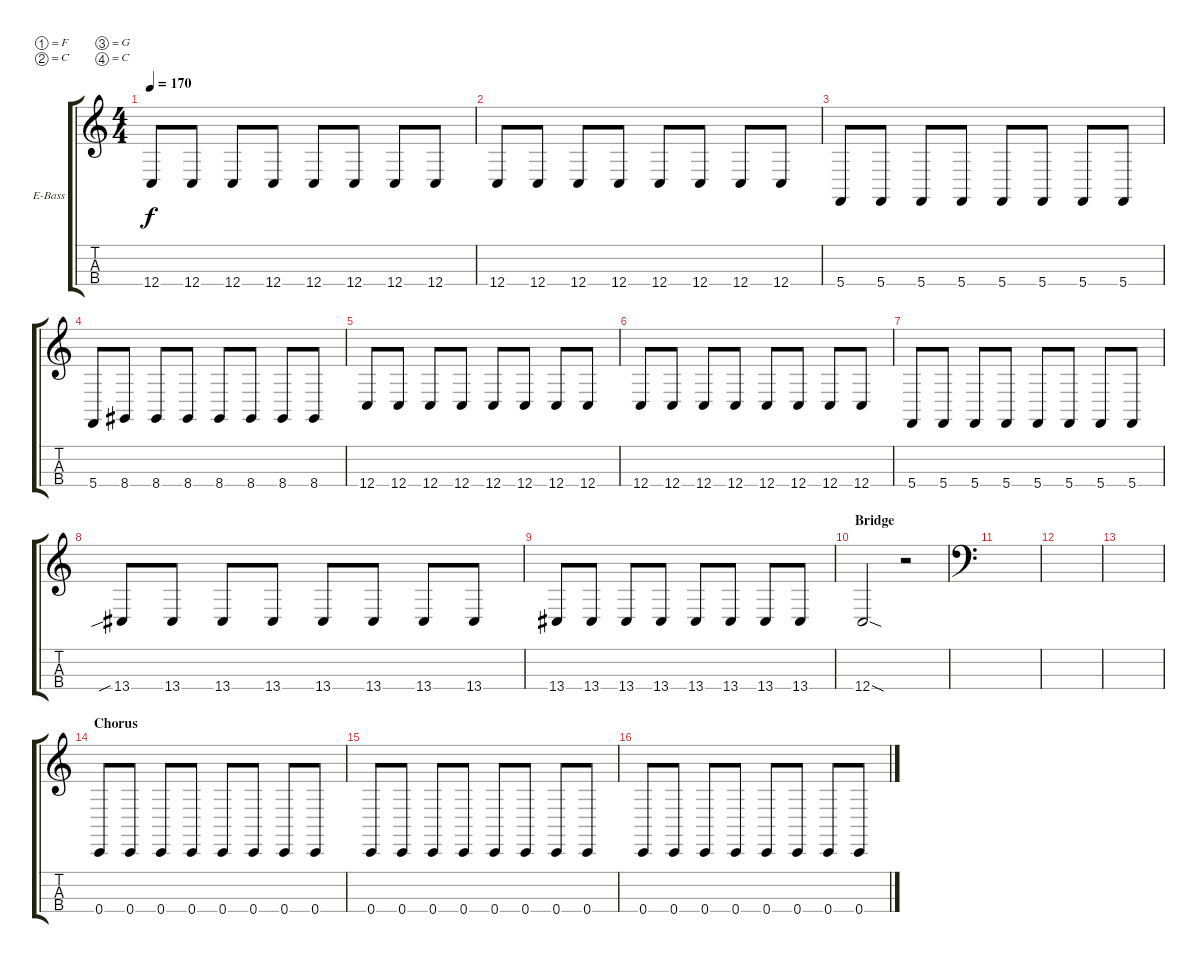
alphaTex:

\defaultSystemsLayout 4
\bracketExtendMode groupsimilarinstruments
\firstSystemTrackNameOrientation horizontal
\otherSystemsTrackNameOrientation horizontal
\track ("Bass" "E-Bass") {instrument electricbassfinger}
\staff {score tabs}
\tuning (F2 C2 G1 C1)
\ts (4 4)
\tempo 170
\clef g2
\scale
0.272857
\ks c
12.4.8{dy f} 12.4.8 12.4.8 12.4.8 12.4.8 12.4.8 12.4.8 12.4.8 |
\scale
0.251429 12.4.8 12.4.8 12.4.8 12.4.8 12.4.8 12.4.8 12.4.8 12.4.8 |
\scale
0.212857 5.4.8 5.4.8 5.4.8 5.4.8 5.4.8 5.4.8 5.4.8 5.4.8 |
\scale
0.262411 5.4.8 8.4.8 8.4.8 8.4.8 8.4.8 8.4.8 8.4.8 8.4.8 |
\scale
0.25 12.4.8 12.4.8 12.4.8 12.4.8 12.4.8 12.4.8 12.4.8 12.4.8 |
\scale
0.20546 12.4.8 12.4.8 12.4.8 12.4.8 12.4.8 12.4.8 12.4.8 12.4.8 |
\scale
0.185345 5.4.8 5.4.8 5.4.8 5.4.8 5.4.8 5.4.8 5.4.8 5.4.8 |
\scale
0.192857 13.4{sib}.8 13.4.8 13.4.8 13.4.8 13.4.8 13.4.8 13.4.8 13.4.8 |
\scale
0.166667 13.4.8 13.4.8 13.4.8 13.4.8 13.4.8 13.4.8 13.4.8 13.4.8 |
\section ("" "Bridge")
12.4{sod}.2 r.2 |
\clef f4
|
|
|
\section ("" "Chorus")
\clef g2
0.4.8 0.4.8 0.4.8 0.4.8 0.4.8 0.4.8 0.4.8 0.4.8 |
0.4.8 0.4.8 0.4.8 0.4.8 0.4.8 0.4.8 0.4.8 0.4.8 |
0.4.8 0.4.8 0.4.8 0.4.8 0.4.8 0.4.8 0.4.8 0.4.8
